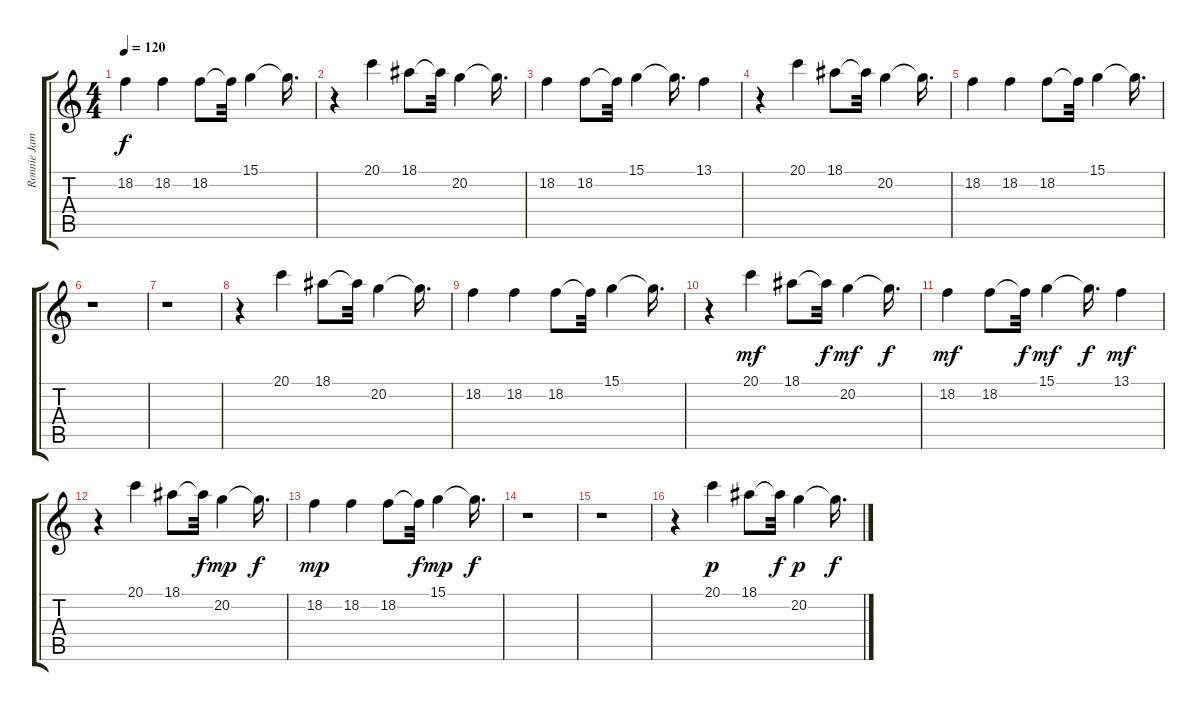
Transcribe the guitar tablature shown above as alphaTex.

\track ("Ronnie James Dio" "Ronnie Jam") {instrument choiraahs}
\staff {score tabs}
\tuning (E4 B3 G3 D3 A2 E2) {hide}
\ts (4 4)
\tempo 120
\clef g2
\ks c
18.2.4{dy f} 18.2.4 18.2.8 18.2{t}.32 15.1.4 15.1{t}.16{d} |
r.4 20.1.4 18.1.8 18.1{t}.32 20.2.4 20.2{t}.16{d} |
18.2.4 18.2.8 18.2{t}.32 15.1.4 15.1{t}.16{d} 13.1.4 |
r.4 20.1.4 18.1.8 18.1{t}.32 20.2.4 20.2{t}.16{d} |
18.2.4 18.2.4 18.2.8 18.2{t}.32 15.1.4 15.1{t}.16{d} |
r.1 |
r.1 |
r.4 20.1.4 18.1.8 18.1{t}.32 20.2.4 20.2{t}.16{d} |
18.2.4 18.2.4 18.2.8 18.2{t}.32 15.1.4 15.1{t}.16{d} |
r.4 20.1.4{dy mf} 18.1.8 18.1{t}.32{dy f} 20.2.4{dy mf} 20.2{t}.16{d dy f} |
18.2.4{dy mf} 18.2.8 18.2{t}.32{dy f} 15.1.4{dy mf} 15.1{t}.16{d dy f} 13.1.4{dy mf} |
r.4 20.1.4 18.1.8 18.1{t}.32{dy f} 20.2.4{dy mp} 20.2{t}.16{d dy f} |
18.2.4{dy mp} 18.2.4 18.2.8 18.2{t}.32{dy f} 15.1.4{dy mp} 15.1{t}.16{d dy f} |
r.1 |
r.1 |
r.4 20.1.4{dy p} 18.1.8 18.1{t}.32{dy f} 20.2.4{dy p} 20.2{t}.16{d dy f}
